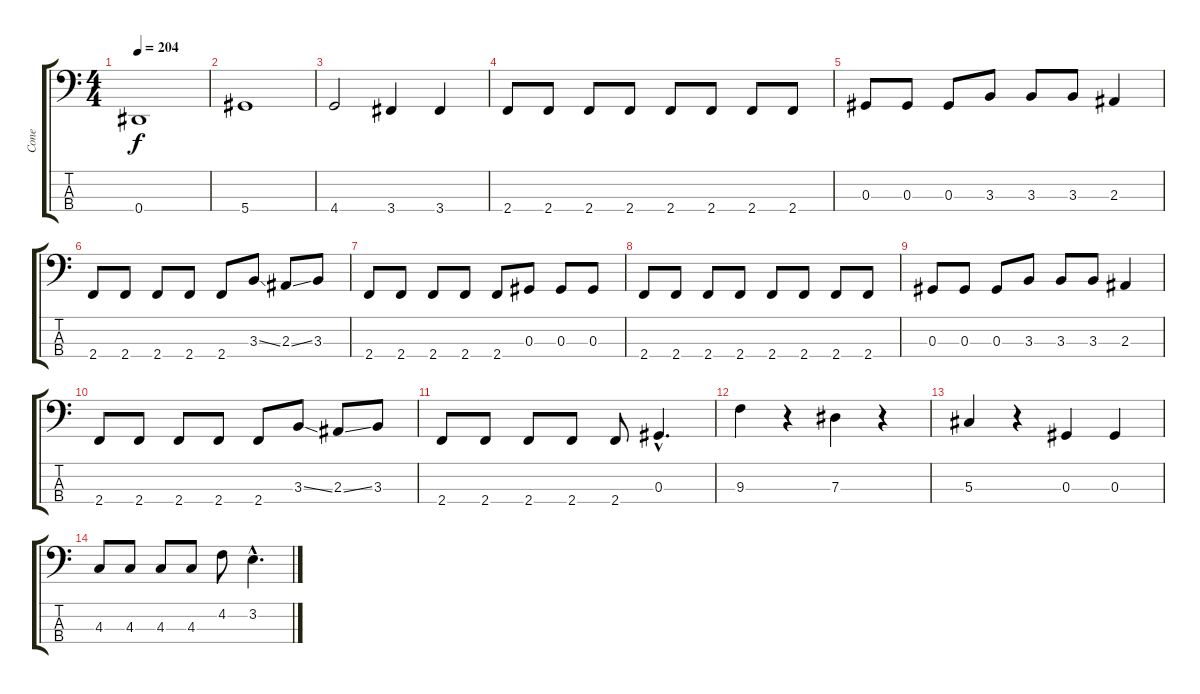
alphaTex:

\track ("Cone" "Cone") {instrument electricbasspick}
\staff {score tabs}
\tuning (Gb2 Db2 Ab1 Eb1) {hide}
\ts (4 4)
\tempo 204
\clef f4
\ks c
0.4.1{dy f} |
5.4.1 |
4.4.2 3.4.4 3.4.4 |
2.4.8 2.4.8 2.4.8 2.4.8 2.4.8 2.4.8 2.4.8 2.4.8 |
0.3.8 0.3.8 0.3.8 3.3.8 3.3.8 3.3.8 2.3.4 |
2.4.8 2.4.8 2.4.8 2.4.8 2.4.8 3.3{ss}.8 2.3{ss}.8 3.3.8 |
2.4.8 2.4.8 2.4.8 2.4.8 2.4.8 0.3.8 0.3.8 0.3.8 |
2.4.8 2.4.8 2.4.8 2.4.8 2.4.8 2.4.8 2.4.8 2.4.8 |
0.3.8 0.3.8 0.3.8 3.3.8 3.3.8 3.3.8 2.3.4 |
2.4.8 2.4.8 2.4.8 2.4.8 2.4.8 3.3{ss}.8 2.3{ss}.8 3.3.8 |
2.4.8 2.4.8 2.4.8 2.4.8 2.4.8 0.3{hac}.4{d} |
9.3.4 r.4 7.3.4 r.4 |
5.3.4 r.4 0.3.4 0.3.4 |
4.3.8 4.3.8 4.3.8 4.3.8 4.2.8 3.2{hac}.4{d}
